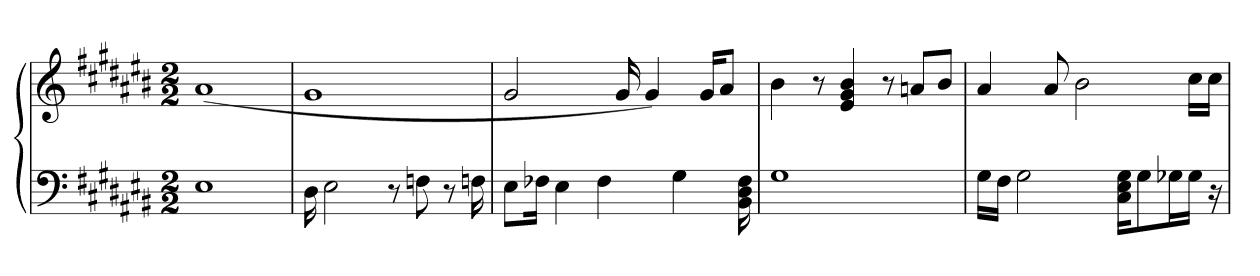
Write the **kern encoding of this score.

**kern	**kern
*part1	*part1
*staff2	*staff1
*clefF4	*clefG2
*k[f#c#g#d#a#e#b#]	*k[f#c#g#d#a#e#b#]
*M2/2	*M2/2
=1	=1
1E#	(1a#
=2	=2
16D#	1g#
2E#	.
8r	.
8Fn	.
8r	.
16Fn	.
=3	=3
8E#\L	2g#
16F-X\Jk	.
4E#	.
4F-	.
.	16g#
.	4g#)
4G#	.
.	16g#/KL
.	8a#/J
16BB# 16D# 16F-	.
=4	=4
1G#	4b#
.	8r
.	4e# 4g# 4b#
.	8r
.	8an/L
.	8b#/J
=5	=5
16G#\LL	4a#
16F#\JJ	.
2G#	.
.	8a#
.	2b#
16C#\ 16E#\ 16G#\KL	.
8G#\	.
16G-X\L	.
16G-\JJ	16cc#\LL
16r	16cc#\JJ
=	=
*-	*-
